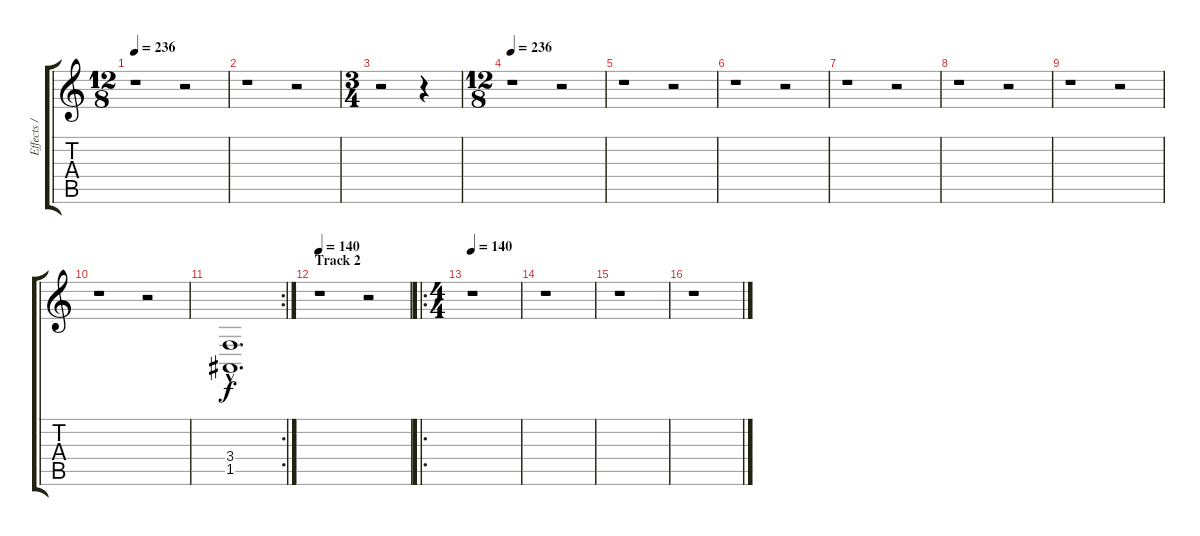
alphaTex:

\track ("Effects / Guitar 4" "Effects / ") {instrument reversecymbal}
\staff {score tabs}
\tuning (E4 B3 G3 D3 A2 E2) {hide}
\ts (12 8)
\tempo 236
\clef g2
\ks c
r.1{dy f} r.2 |
r.1 r.2 |
\ts (3 4)
r.2 r.4 |
\ts (12 8)
\tempo 236
r.1 r.2 |
r.1 r.2 |
r.1 r.2 |
r.1 r.2 |
r.1 r.2 |
r.1 r.2 |
r.1 r.2 |
\rc 2
(3.4{hac} 1.5{hac}).1{d} |
\section ("" "Track 2")
\tempo 140
r.1 r.2{instrument synthdrum} |
\ro
\ts (4 4)
\tempo 140
r.1{instrument synthdrum} |
r.1 |
r.1 |
r.1
